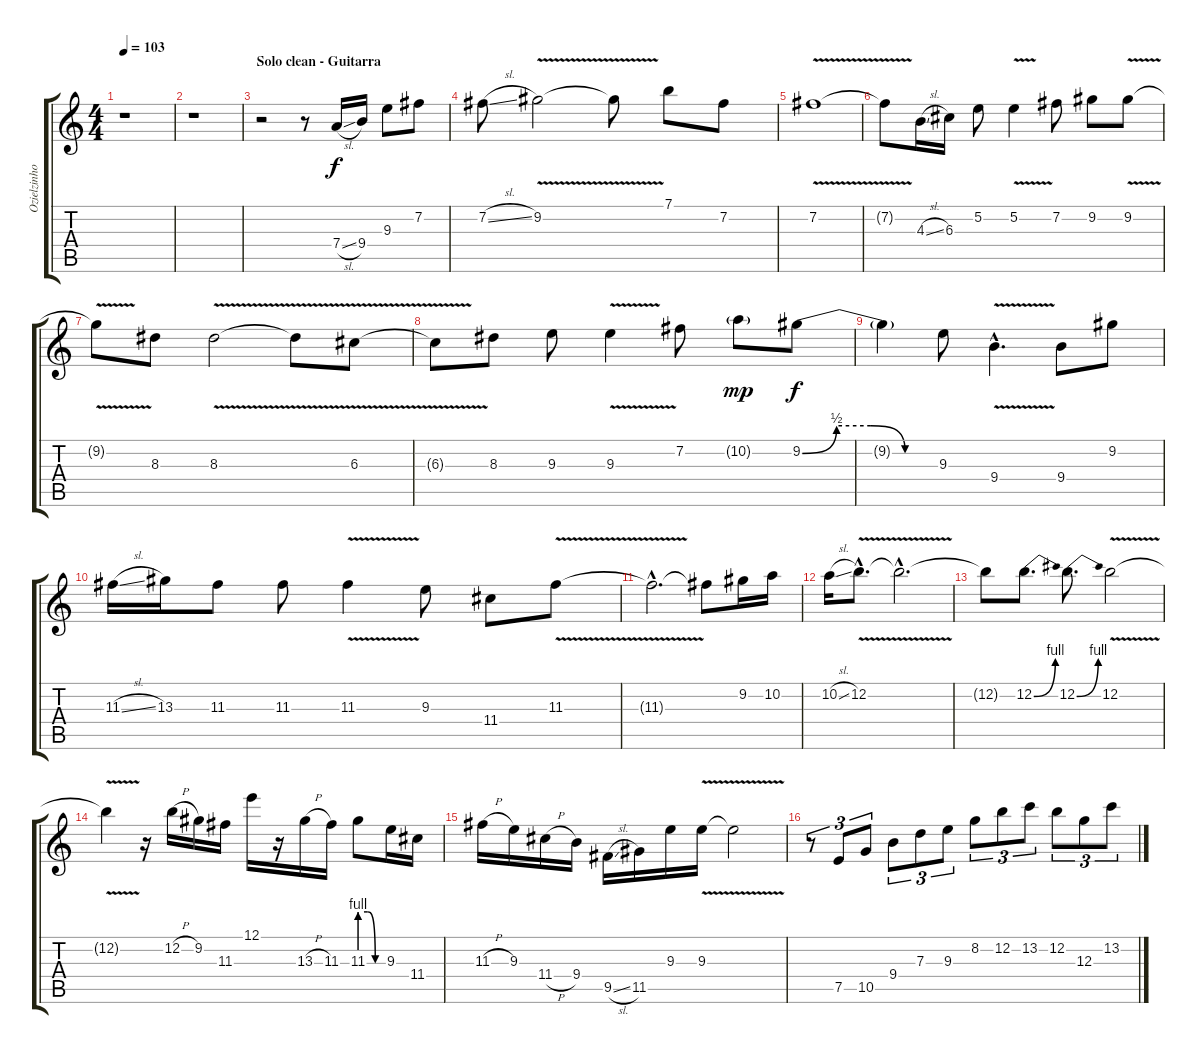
\track ("Ozielzinho" "Ozielzinho") {instrument overdrivenguitar}
\staff {score tabs}
\tuning (E4 B3 G3 D3 A2 E2) {hide}
\ts (4 4)
\tempo 103
\clef g2
\ks c
r.1{dy f} |
r.1 |
\section ("" "Solo clean - Guitarra")
r.2{volume 12 instrument electricguitarjazz} r.8 7.4{sl}.16 9.4.16 9.3.8 7.2.8 |
7.2{sl}.8 9.2{v}.2 9.2{t}.8 7.1.8 7.2.8 |
7.2{v}.1 |
7.2{t}.8 4.3{sl}.16 6.3.16 5.2.8 5.2{v}.4 7.2.8 9.2.8 9.2{v}.8 |
9.2{t}.8 8.3.8 8.3{v}.2 8.3{t}.8 6.3{v}.8 |
6.3{t}.8 8.3.8 9.3.8 9.3{v}.4 7.2.8 10.2{g}.8{dy mp} 9.2{be (custom 0 0 15 2 30 2 45 0 60 0)}.8{dy f} |
9.2{t}.4 9.3.8 9.4{v hac}.4{d} 9.4.8 9.2.8 |
11.3{sl}.16 13.3.16 11.3.8 11.3.8 11.3{v}.4 9.3.8 11.4.8 11.3{v}.8 |
11.3{hac t}.2{d} 11.3{t}.8 9.2.16 10.2.16 |
10.2{sl}.16 12.2{v hac}.8{d} 12.2{hac t}.2{d} |
12.2{t}.8 12.2{be (bend 0 0 60 4)}.8{d} 12.2{be (bend 0 0 60 4)}.8{d} 12.2{v}.2 |
12.2{t}.4 r.16 12.2{h}.16 9.2.16 11.3.16 12.1.16 r.16 13.3{h}.16 11.3.16 11.3{be (custom 0 4 20 4 40 0 60 0)}.8 9.3.16 11.4.16 |
11.3{h}.16 9.3.16 11.4{h}.16 9.4.16 9.5{sl}.16 11.5.16 9.3.16 9.3{v}.16 9.3{t}.2 |
r.8{tu (3 2)} 7.5.8{tu (3 2)} 10.5.8{tu (3 2)} 9.4.8{tu (3 2)} 7.3.8{tu (3 2)} 9.3.8{tu (3 2)} 8.2.8{tu (3 2)} 12.2.8{tu (3 2)} 13.2.8{tu (3 2)} 12.2.8{tu (3 2)} 12.3.8{tu (3 2)} 13.2.8{tu (3 2)}
